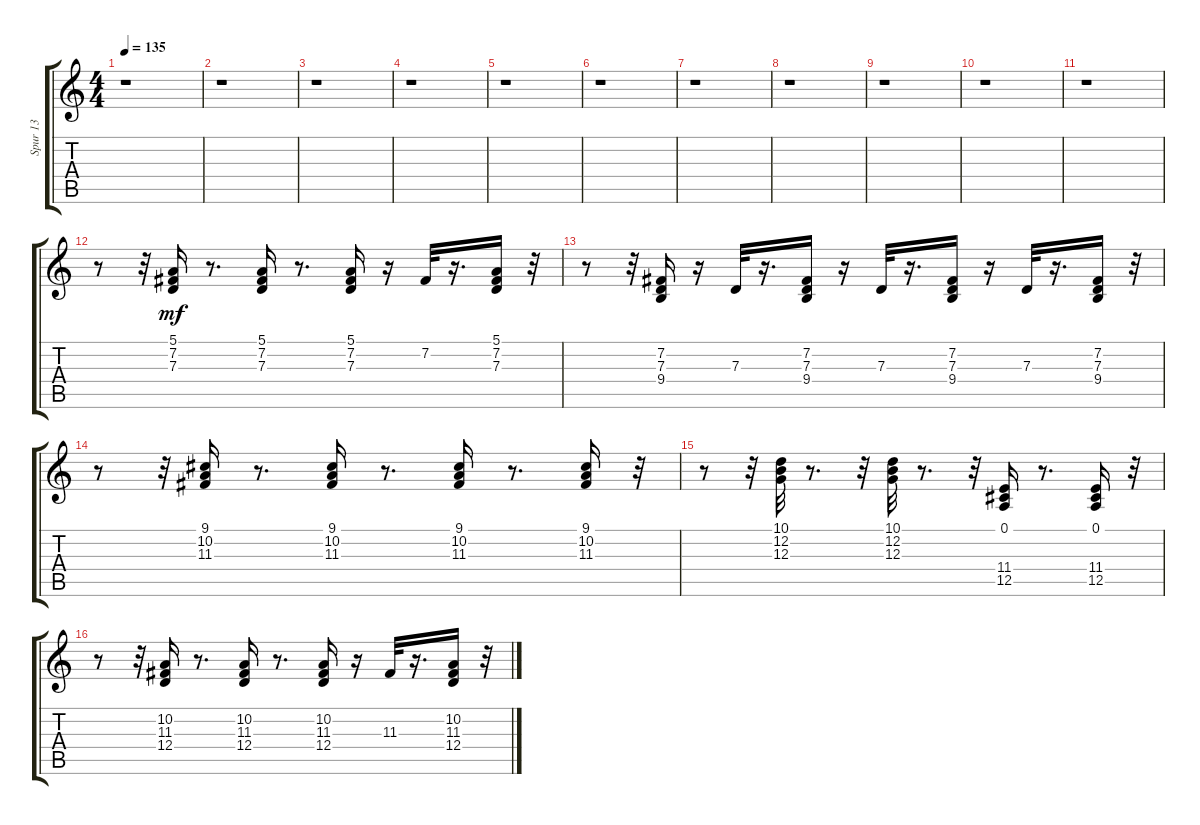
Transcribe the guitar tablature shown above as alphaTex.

\track ("Spur 13" "Spur 13") {instrument lead8bassandlead}
\staff {score tabs}
\tuning (E4 B3 G3 D3 A2 E2) {hide}
\ts (4 4)
\tempo 135
\clef g2
\ks c
r.1{dy mf} |
r.1 |
r.1 |
r.1 |
r.1 |
r.1 |
r.1 |
r.1 |
r.1 |
r.1 |
r.1 |
r.8 r.32 (5.1 7.2 7.3).16 r.8{d} (5.1 7.2 7.3).16 r.8{d} (5.1 7.2 7.3).16 r.16 7.2.32 r.16{d} (5.1 7.2 7.3).16 r.32 |
r.8 r.32 (7.2 7.3 9.4).16 r.16 7.3.32 r.16{d} (7.2 7.3 9.4).16 r.16 7.3.32 r.16{d} (7.2 7.3 9.4).16 r.16 7.3.32 r.16{d} (7.2 7.3 9.4).16 r.32 |
r.8 r.32 (9.1 10.2 11.3).16 r.8{d} (9.1 10.2 11.3).16 r.8{d} (9.1 10.2 11.3).16 r.8{d} (9.1 10.2 11.3).16 r.32 |
r.8 r.32 (10.1 12.2 12.3).32 r.8{d} r.32 (10.1 12.2 12.3).32 r.8{d} r.32 (0.1 11.4 12.5).16 r.8{d} (0.1 11.4 12.5).16 r.32 |
r.8 r.32 (10.2 11.3 12.4).16 r.8{d} (10.2 11.3 12.4).16 r.8{d} (10.2 11.3 12.4).16 r.16 11.3.32 r.16{d} (10.2 11.3 12.4).16 r.32
